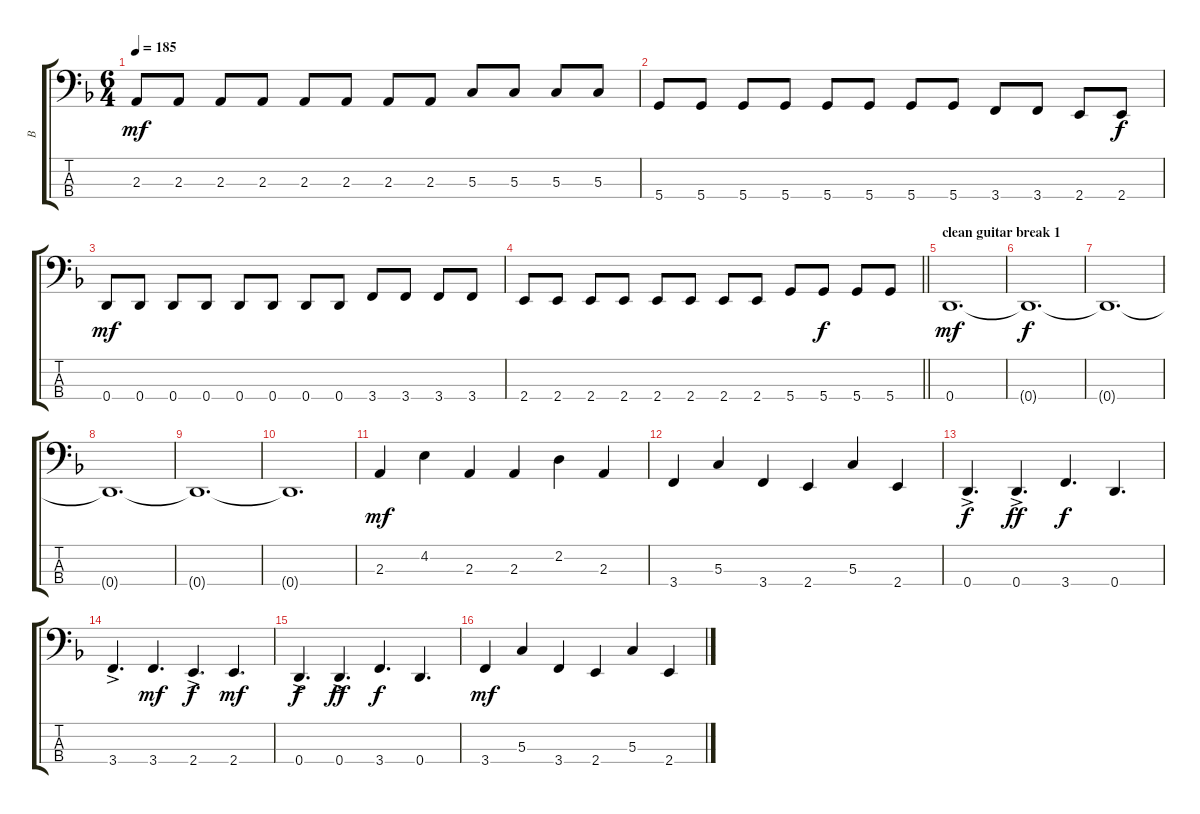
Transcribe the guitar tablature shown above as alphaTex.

\track ("B" "B") {instrument electricbassfinger}
\staff {score tabs}
\tuning (F2 C2 G1 D1) {hide}
\ts (6 4)
\tempo 185
\clef f4
\ks dminor
2.3.8{dy mf} 2.3.8 2.3.8 2.3.8 2.3.8 2.3.8 2.3.8 2.3.8 5.3.8 5.3.8 5.3.8 5.3.8 |
5.4.8 5.4.8 5.4.8 5.4.8 5.4.8 5.4.8 5.4.8 5.4.8 3.4.8 3.4.8 2.4.8 2.4.8{dy f} |
0.4.8{dy mf} 0.4.8 0.4.8 0.4.8 0.4.8 0.4.8 0.4.8 0.4.8 3.4.8 3.4.8 3.4.8 3.4.8 |
\barLineRight lightlight
2.4.8 2.4.8 2.4.8 2.4.8 2.4.8 2.4.8 2.4.8 2.4.8 5.4.8 5.4.8{dy f} 5.4.8 5.4.8 |
\section ("" "clean guitar break 1")
0.4.1{d dy mf} |
0.4{t}.1{d dy f} |
0.4{t}.1{d} |
0.4{t}.1{d} |
0.4{t}.1{d} |
0.4{t}.1{d} |
2.3.4{dy mf} 4.2.4 2.3.4 2.3.4 2.2.4 2.3.4 |
3.4.4 5.3.4 3.4.4 2.4.4 5.3.4 2.4.4 |
0.4{ac}.4{d dy f} 0.4{ac}.4{d dy ff} 3.4.4{d dy f} 0.4.4{d} |
3.4{ac}.4{d} 3.4.4{d dy mf} 2.4{ac}.4{d dy f} 2.4.4{d dy mf} |
0.4{ac}.4{d dy f} 0.4{ac}.4{d dy ff} 3.4.4{d dy f} 0.4.4{d} |
3.4.4{dy mf} 5.3.4 3.4.4 2.4.4 5.3.4 2.4.4
